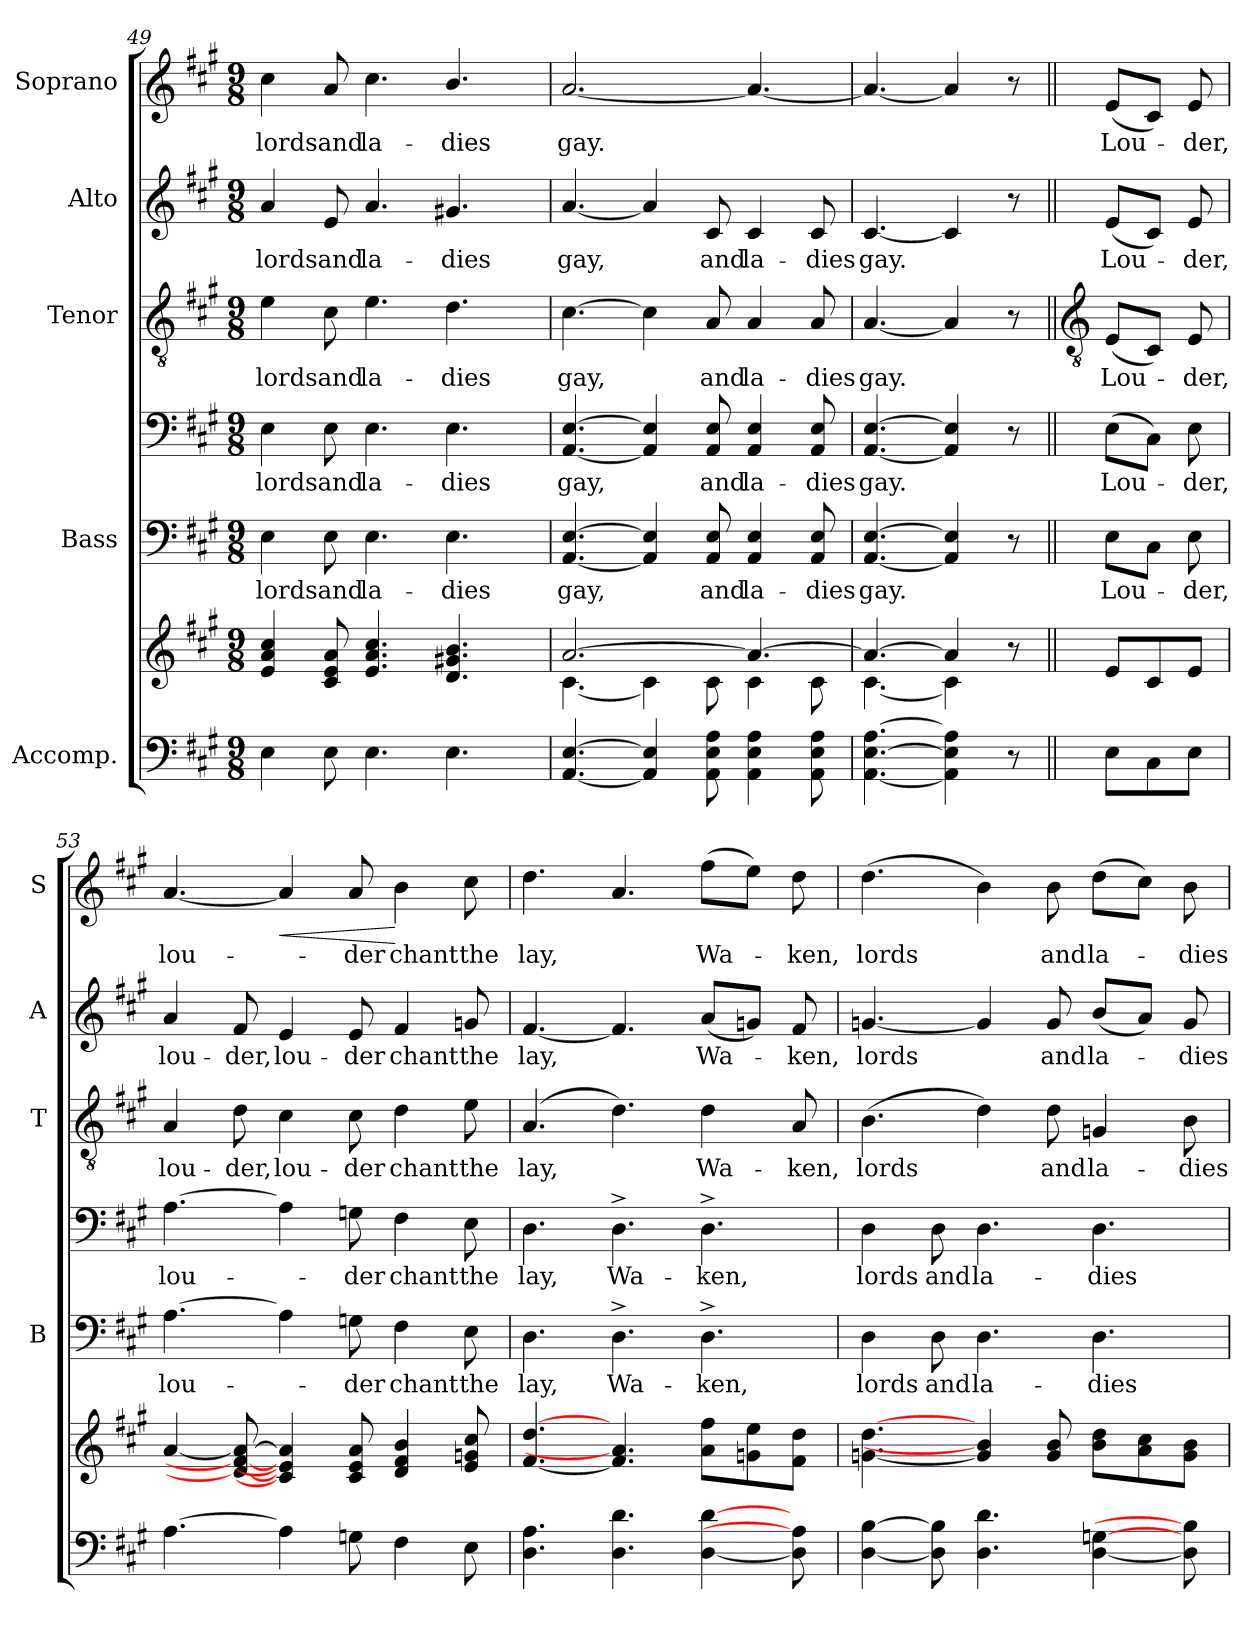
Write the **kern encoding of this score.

**kern	**kern	**kern	**text	**kern	**text	**kern	**text	**kern	**text	**kern	**text	**dynam
*part5	*part5	*part4	*part4	*part4	*part4	*part3	*part3	*part2	*part2	*part1	*part1	*part1
*staff7	*staff6	*staff5	*staff5	*staff4	*staff4	*staff3	*staff3	*staff2	*staff2	*staff1	*staff1	*staff1
*I"Accomp.	*	*I"Bass	*	*	*	*I"Tenor	*	*I"Alto	*	*I"Soprano	*	*
*	*	*I'B	*	*	*	*I'T	*	*I'A	*	*I'S	*	*
*clefF4	*clefG2	*	*	*clefF4	*	*clefGv2	*	*clefG2	*	*clefG2	*	*
*k[f#c#g#]	*k[f#c#g#]	*k[f#c#g#]	*	*k[f#c#g#]	*	*k[f#c#g#]	*	*k[f#c#g#]	*	*k[f#c#g#]	*	*
*A:	*A:	*A:	*	*A:	*	*A:	*	*A:	*	*A:	*	*
*M9/8	*M9/8	*M9/8	*	*M9/8	*	*M9/8	*	*M9/8	*	*M9/8	*	*
=49	=49	=49	=49	=49	=49	=49	=49	=49	=49	=49	=49	=49
*	*^	*	*	*	*	*	*	*	*	*	*	*
!	!	!	!	!LO:LY:b	!	!LO:LY:b	!	!LO:LY:b	!	!LO:LY:b	!	!LO:LY:b	!
4E	4e 4a 4cc#	1ryy	4E	lords	4E	lords	4e	lords	4a	lords	4cc#	lords	.
!	!	!	!	!LO:LY:b	!	!LO:LY:b	!	!LO:LY:b	!	!LO:LY:b	!	!LO:LY:b	!
8E	8c# 8e 8a	.	8E	and	8E	and	8c#	and	8e	and	8a	and	.
!	!	!	!	!LO:LY:b	!	!LO:LY:b	!	!LO:LY:b	!	!LO:LY:b	!	!LO:LY:b	!
4.E	4.e 4.a 4.cc#	.	4.E	la-	4.E	la-	4.e	la-	4.a	la-	4.cc#	la-	.
!	!	!	!	!LO:LY:b	!	!LO:LY:b	!	!LO:LY:b	!	!LO:LY:b	!	!LO:LY:b	!
4.E	4.d/ 4.g#X/ 4.b/	.	4.E	-dies	4.E	-dies	4.d	-dies	4.g#X	-dies	4.b/	-dies	.
.	.	8ryy	.	.	.	.	.	.	.	.	.	.	.
=50	=50	=50	=50	=50	=50	=50	=50	=50	=50	=50	=50	=50	=50
!	!	!	!	!LO:LY:b	!	!LO:LY:b	!	!LO:LY:b	!	!LO:LY:b	!	!LO:LY:b	!
[4.AA [4.E	[2.a	[4.c#\	[4.AA [4.E	gay,	[4.AA [4.E	gay,	[4.c#	gay,	[4.a	gay,	[2.a	gay.	.
4AA] 4E]	.	4c#\]	4AA] 4E]	.	4AA] 4E]	.	4c#]	.	4a]	.	.	.	.
!	!	!	!	!LO:LY:b	!	!LO:LY:b	!	!LO:LY:b	!	!LO:LY:b	!	!	!
8AA 8E 8A	.	8c#\	8AA 8E	and	8AA 8E	and	8A	and	8c#	and	.	.	.
!	!	!	!	!LO:LY:b	!	!LO:LY:b	!	!LO:LY:b	!	!LO:LY:b	!	!	!
4AA 4E 4A	4.a_	4c#\	4AA 4E	la-	4AA 4E	la-	4A	la-	4c#	la-	4.a_	.	.
!	!	!	!	!LO:LY:b	!	!LO:LY:b	!	!LO:LY:b	!	!LO:LY:b	!	!	!
8AA 8E 8A	.	8c#\	8AA 8E	-dies	8AA 8E	-dies	8A	-dies	8c#	-dies	.	.	.
=51	=51	=51	=51	=51	=51	=51	=51	=51	=51	=51	=51	=51	=51
!	!	!	!	!LO:LY:b	!	!LO:LY:b	!	!LO:LY:b	!	!LO:LY:b	!	!	!
[4.AA [4.E [4.A	4.a_	[4.c#\	[4.AA [4.E	gay.	[4.AA [4.E	gay.	[4.A	gay.	[4.c#	gay.	4.a_	.	.
4AA] 4E] 4A]	4a]	4c#\]	4AA] 4E]	.	4AA] 4E]	.	4A]	.	4c#]	.	4a]	.	.
8r	8r	8ryy	8r	.	8r	.	8r	.	8r	.	8r	.	.
*	*v	*v	*	*	*	*	*	*	*	*	*	*	*
!!LO:LB:g=z
=52||	=52||	=52||	=52||	=52||	=52||	=52||	=52||	=52||	=52||	=52||	=52||	=52||
*	*	*	*	*	*	*clefGv2	*	*	*	*	*	*
*	*^	*	*	*	*	*	*	*	*	*	*	*
!	!	!	!	!LO:LY:b	!	!LO:LY:b	!	!LO:LY:b	!	!LO:LY:b	!	!LO:LY:b	!
*	*v	*v	*	*	*	*	*	*	*	*	*	*	*
8EL	8eL	8EL	Lou-	(>8EL	Lou-	(<8EL	Lou-	(<8eL	Lou-	(<8eL	Lou-	.
8C#	8c#	8C#J	.	8C#J)	.	8C#J)	.	8c#J)	.	8c#J)	.	.
!	!	!	!LO:LY:b	!	!LO:LY:b	!	!LO:LY:b	!	!LO:LY:b	!	!LO:LY:b	!
8EJ	8eJ	8E	der,	8E	der,	8E	der,	8e	der,	8e	der,	.
=53	=53	=53	=53	=53	=53	=53	=53	=53	=53	=53	=53	=53
!	!	!	!LO:LY:b	!	!LO:LY:b	!	!LO:LY:b	!	!LO:LY:b	!	!LO:LY:b	!
[4.A	[4a	[4.A	lou-	[4.A	lou-	4A	lou-	4a	lou-	[4.a	lou-	.
!	!	!	!	!	!	!	!LO:LY:b	!	!LO:LY:b	!	!	!
.	8d_ 8f#_ 8a_	.	.	.	.	8d	-der,	8f#	-der,	.	.	.
!	!	!	!	!	!	!	!LO:LY:b	!	!LO:LY:b	!	!	!LO:HP:b
4A]	4c#] 4e] 4a]	4A]	.	4A]	.	4c#	lou-	4e	lou-	4a]	.	<
!	!	!	!LO:LY:b	!	!LO:LY:b	!	!LO:LY:b	!	!LO:LY:b	!	!LO:LY:b	!
8Gn	8c# 8e 8a	8Gn	der	8Gn	der	8c#	-der	8e	-der	8a	der	.
!	!	!	!LO:LY:b	!	!LO:LY:b	!	!LO:LY:b	!	!LO:LY:b	!	!LO:LY:b	!
4F#	4d 4f# 4b	4F#	chant	4F#	chant	4d	chant	4f#	chant	4b	chant	[
!	!	!	!LO:LY:b	!	!LO:LY:b	!	!LO:LY:b	!	!LO:LY:b	!	!LO:LY:b	!
8E	8e 8gn 8cc#	8E	the	8E	the	8e	the	8gn	the	8cc#	the	.
=54	=54	=54	=54	=54	=54	=54	=54	=54	=54	=54	=54	=54
!	!	!	!LO:LY:b	!	!LO:LY:b	!	!LO:LY:b	!	!LO:LY:b	!	!LO:LY:b	!
4.D 4.A	[4.f# [4.dd	4.D	lay,	4.D	lay,	(<4.A	lay,	[4.f#	lay,	4.dd	lay,	.
!	!	!	!LO:LY:b	!	!LO:LY:b	!	!	!	!	!	!	!
4.D 4.d	4.f#] 4.a]	4.D^	Wa-	4.D^	Wa-	4.d)	.	4.f#]	.	4.a	.	.
!	!	!	!LO:LY:b	!	!LO:LY:b	!	!LO:LY:b	!	!LO:LY:b	!	!LO:LY:b	!
[4D [4d	8a 8ff#L	4.D^	-ken,	4.D^	-ken,	4d	Wa-	(<8aL	Wa-	(>8ff#L	Wa-	.
.	8gn 8ee	.	.	.	.	.	.	8gnJ)	.	8eeJ)	.	.
!	!	!	!	!	!	!	!LO:LY:b	!	!LO:LY:b	!	!LO:LY:b	!
8D] 8A]	8f# 8ddJ	.	.	.	.	8A	-ken,	8f#	ken,	8dd	ken,	.
=55	=55	=55	=55	=55	=55	=55	=55	=55	=55	=55	=55	=55
!	!	!	!LO:LY:b	!	!LO:LY:b	!	!LO:LY:b	!	!LO:LY:b	!	!LO:LY:b	!
[4D [4B	[4.gn [4.dd	4D	lords	4D	lords	(>4.B	lords	[4.gn	lords	(>4.dd	lords	.
!	!	!	!LO:LY:b	!	!LO:LY:b	!	!	!	!	!	!	!
8D] 8B]	.	8D	and	8D	and	.	.	.	.	.	.	.
!	!	!	!LO:LY:b	!	!LO:LY:b	!	!	!	!	!	!	!
4.D 4.d	4g] 4b]	4.D	la-	4.D	la-	4d)	.	4g]	.	4b)	.	.
!	!	!	!	!	!	!	!LO:LY:b	!	!LO:LY:b	!	!LO:LY:b	!
.	8g 8b	.	.	.	.	8d	and	8g	and	8b	and	.
!	!	!	!LO:LY:b	!	!LO:LY:b	!	!LO:LY:b	!	!LO:LY:b	!	!LO:LY:b	!
[4D [4Gn	8b 8ddL	4.D	-dies	4.D	-dies	4Gn	la-	(<8bL	la-	(>8ddL	la-	.
.	8a 8cc#	.	.	.	.	.	.	8aJ)	.	8cc#J)	.	.
!	!	!	!	!	!	!	!LO:LY:b	!	!LO:LY:b	!	!LO:LY:b	!
8D] 8B]	8g 8bJ	.	.	.	.	8B	-dies	8g	dies	8b	dies	.
=	=	=	=	=	=	=	=	=	=	=	=	=
*-	*-	*-	*-	*-	*-	*-	*-	*-	*-	*-	*-	*-
